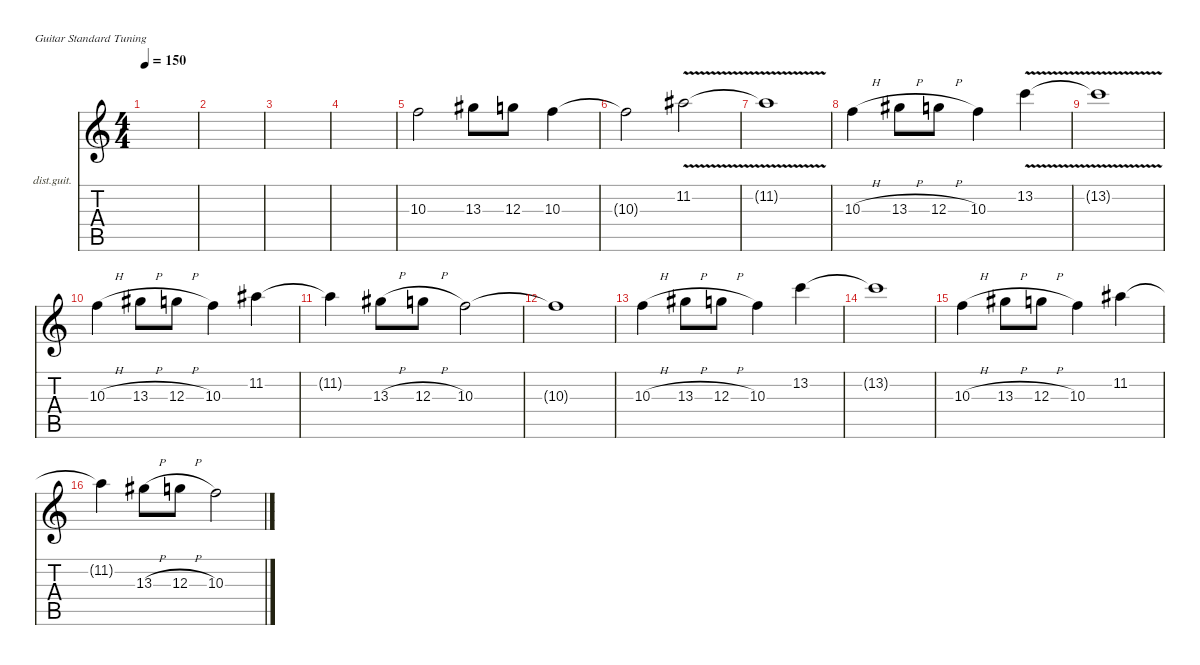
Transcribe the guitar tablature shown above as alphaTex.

\defaultSystemsLayout 4
\hideDynamics
\bracketExtendMode nobrackets
\firstSystemTrackNameOrientation horizontal
\otherSystemsTrackNameOrientation horizontal
\track ("Distortion Guitar" "dist.guit.") {instrument distortionguitar}
\staff {score tabs}
\tuning (E4 B3 G3 D3 A2 E2)
\ts (4 4)
\tempo 150
\clef g2
\ks c
|
|
|
|
10.3.2 13.3{acc #}.8 12.3.8 10.3.4 |
10.3{t}.2 11.2{v acc #}.2 |
11.2{v t acc #}.1 |
10.3{h}.4 13.3{h acc #}.8 12.3{h}.8 10.3.4 13.2{v}.4 |
13.2{v t}.1 |
10.3{h}.4 13.3{h acc #}.8 12.3{h}.8 10.3.4 11.2{acc #}.4 |
11.2{t acc #}.4 13.3{h acc #}.8 12.3{h}.8 10.3.2 |
10.3{t}.1 |
10.3{h}.4 13.3{h acc #}.8 12.3{h}.8 10.3.4 13.2.4 |
13.2{t}.1 |
10.3{h}.4 13.3{h acc #}.8 12.3{h}.8 10.3.4 11.2{acc #}.4 |
11.2{t acc #}.4 13.3{h acc #}.8 12.3{h}.8 10.3.2
